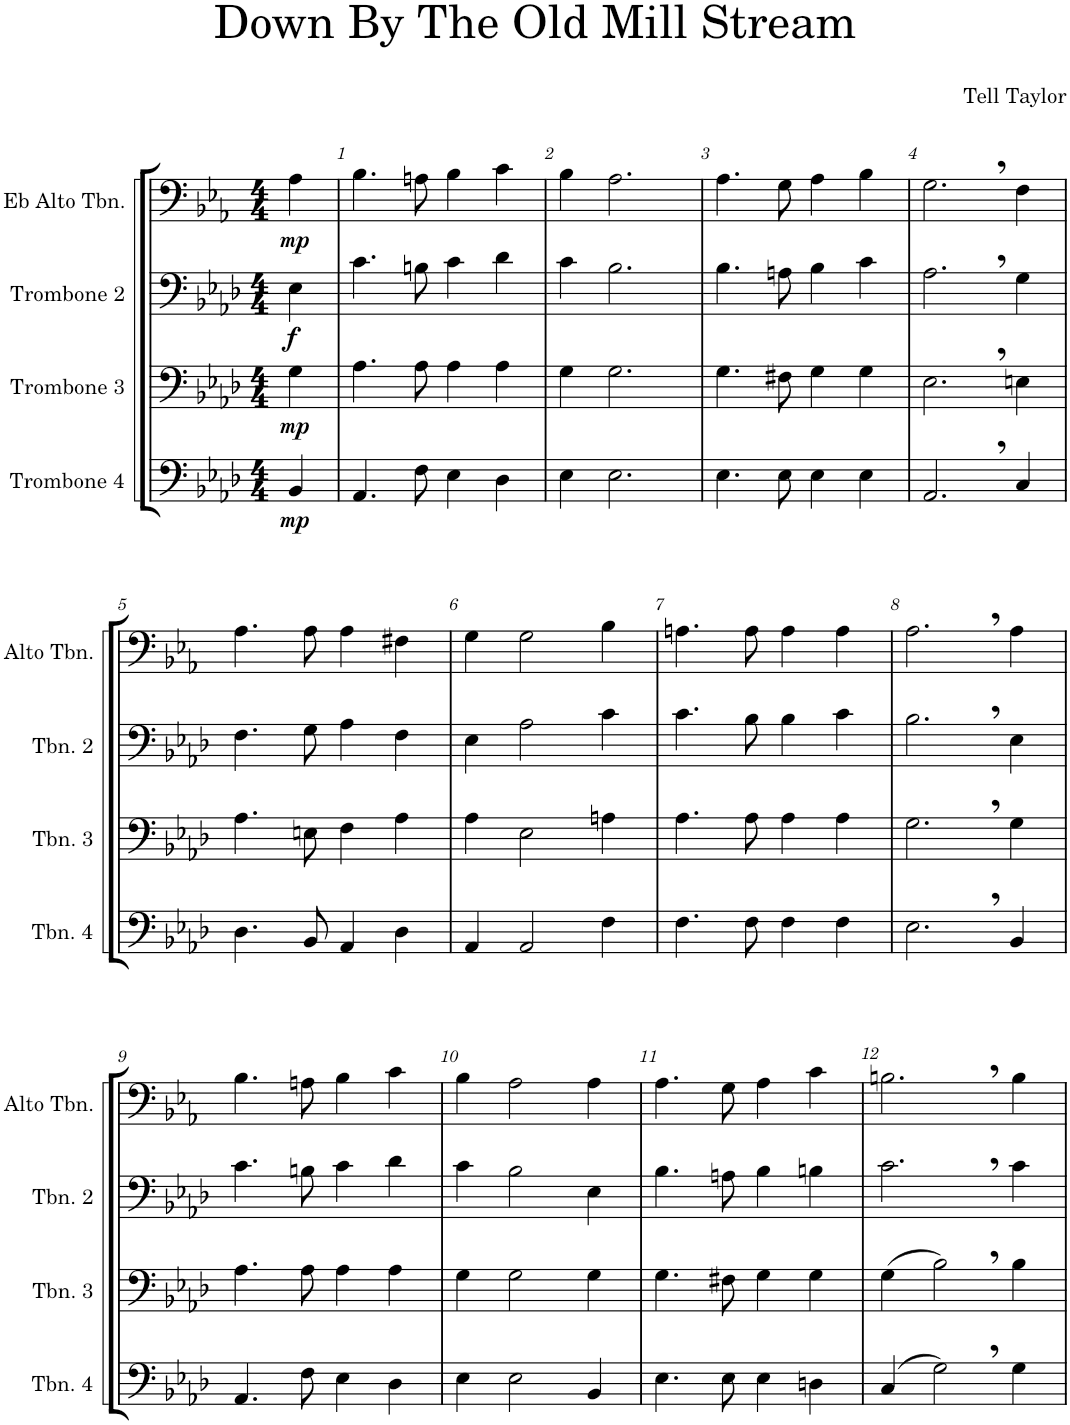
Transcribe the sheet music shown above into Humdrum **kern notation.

**kern	**dynam	**kern	**dynam	**kern	**dynam	**kern	**dynam
*part4	*part4	*part3	*part3	*part2	*part2	*part1	*part1
*staff4	*staff4	*staff3	*staff3	*staff2	*staff2	*staff1	*staff1
*I"Trombone 4	*	*I"Trombone 3	*	*I"Trombone 2	*	*I"Eb Alto Tbn.	*
*I'Tbn. 4	*	*I'Tbn. 3	*	*I'Tbn. 2	*	*I'Alto Tbn.	*
*clefF4	*	*clefF4	*	*clefF4	*	*clefF4	*
*	*	*	*	*	*	*Trd-3c-5	*
*k[b-e-a-d-]	*	*k[b-e-a-d-]	*	*k[b-e-a-d-]	*	*k[b-e-a-]	*
*M4/4	*	*M4/4	*	*M4/4	*	*M4/4	*
=	=	=	=	=	=	=	=
!	!LO:DY:b	!	!LO:DY:b	!	!LO:DY:b	!	!LO:DY:b
4BB-/	mp	4G\	mp	4E-\	f	4A-\	mp
=1	=1	=1	=1	=1	=1	=1	=1
4.AA-/	.	4.A-\	.	4.c\	.	4.B-\	.
8F\	.	8A-\	.	8Bn\	.	8An\	.
4E-\	.	4A-\	.	4c\	.	4B-\	.
4D-\	.	4A-\	.	4d-\	.	4c\	.
=2	=2	=2	=2	=2	=2	=2	=2
4E-\	.	4G\	.	4c\	.	4B-\	.
2.E-\	.	2.G\	.	2.B-\	.	2.A-\	.
=3	=3	=3	=3	=3	=3	=3	=3
4.E-\	.	4.G\	.	4.B-\	.	4.A-\	.
8E-\	.	8F#X\	.	8An\	.	8G\	.
4E-\	.	4G\	.	4B-\	.	4A-\	.
4E-\	.	4G\	.	4c\	.	4B-\	.
=4	=4	=4	=4	=4	=4	=4	=4
2.AA-,/	.	2.E-,\	.	2.A-,\	.	2.G,\	.
4C/	.	4En\	.	4G\	.	4F\	.
!!LO:LB:g=z
=5	=5	=5	=5	=5	=5	=5	=5
4.D-\	.	4.A-\	.	4.F\	.	4.A-\	.
8BB-/	.	8En\	.	8G\	.	8A-\	.
4AA-/	.	4F\	.	4A-\	.	4A-\	.
4D-\	.	4A-\	.	4F\	.	4F#X\	.
=6	=6	=6	=6	=6	=6	=6	=6
4AA-/	.	4A-\	.	4E-\	.	4G\	.
2AA-/	.	2E-\	.	2A-\	.	2G\	.
4F\	.	4An\	.	4c\	.	4B-\	.
=7	=7	=7	=7	=7	=7	=7	=7
4.F\	.	4.A-\	.	4.c\	.	4.An\	.
8F\	.	8A-\	.	8B-\	.	8A\	.
4F\	.	4A-\	.	4B-\	.	4A\	.
4F\	.	4A-\	.	4c\	.	4A\	.
=8	=8	=8	=8	=8	=8	=8	=8
2.E-,\	.	2.G,\	.	2.B-,\	.	2.A-,\	.
4BB-/	.	4G\	.	4E-\	.	4A-\	.
!!LO:LB:g=z
=9	=9	=9	=9	=9	=9	=9	=9
4.AA-/	.	4.A-\	.	4.c\	.	4.B-\	.
8F\	.	8A-\	.	8Bn\	.	8An\	.
4E-\	.	4A-\	.	4c\	.	4B-\	.
4D-\	.	4A-\	.	4d-\	.	4c\	.
=10	=10	=10	=10	=10	=10	=10	=10
4E-\	.	4G\	.	4c\	.	4B-\	.
2E-\	.	2G\	.	2B-\	.	2A-\	.
4BB-/	.	4G\	.	4E-\	.	4A-\	.
=11	=11	=11	=11	=11	=11	=11	=11
4.E-\	.	4.G\	.	4.B-\	.	4.A-\	.
8E-\	.	8F#X\	.	8An\	.	8G\	.
4E-\	.	4G\	.	4B-\	.	4A-\	.
4Dn\	.	4G\	.	4Bn\	.	4c\	.
=12	=12	=12	=12	=12	=12	=12	=12
(4C/	.	(4G\	.	2.c,\	.	2.Bn,\	.
2G,\)	.	2B-,\)	.	.	.	.	.
4G\	.	4B-\	.	4c\	.	4B\	.
=	=	=	=	=	=	=	=
*-	*-	*-	*-	*-	*-	*-	*-
